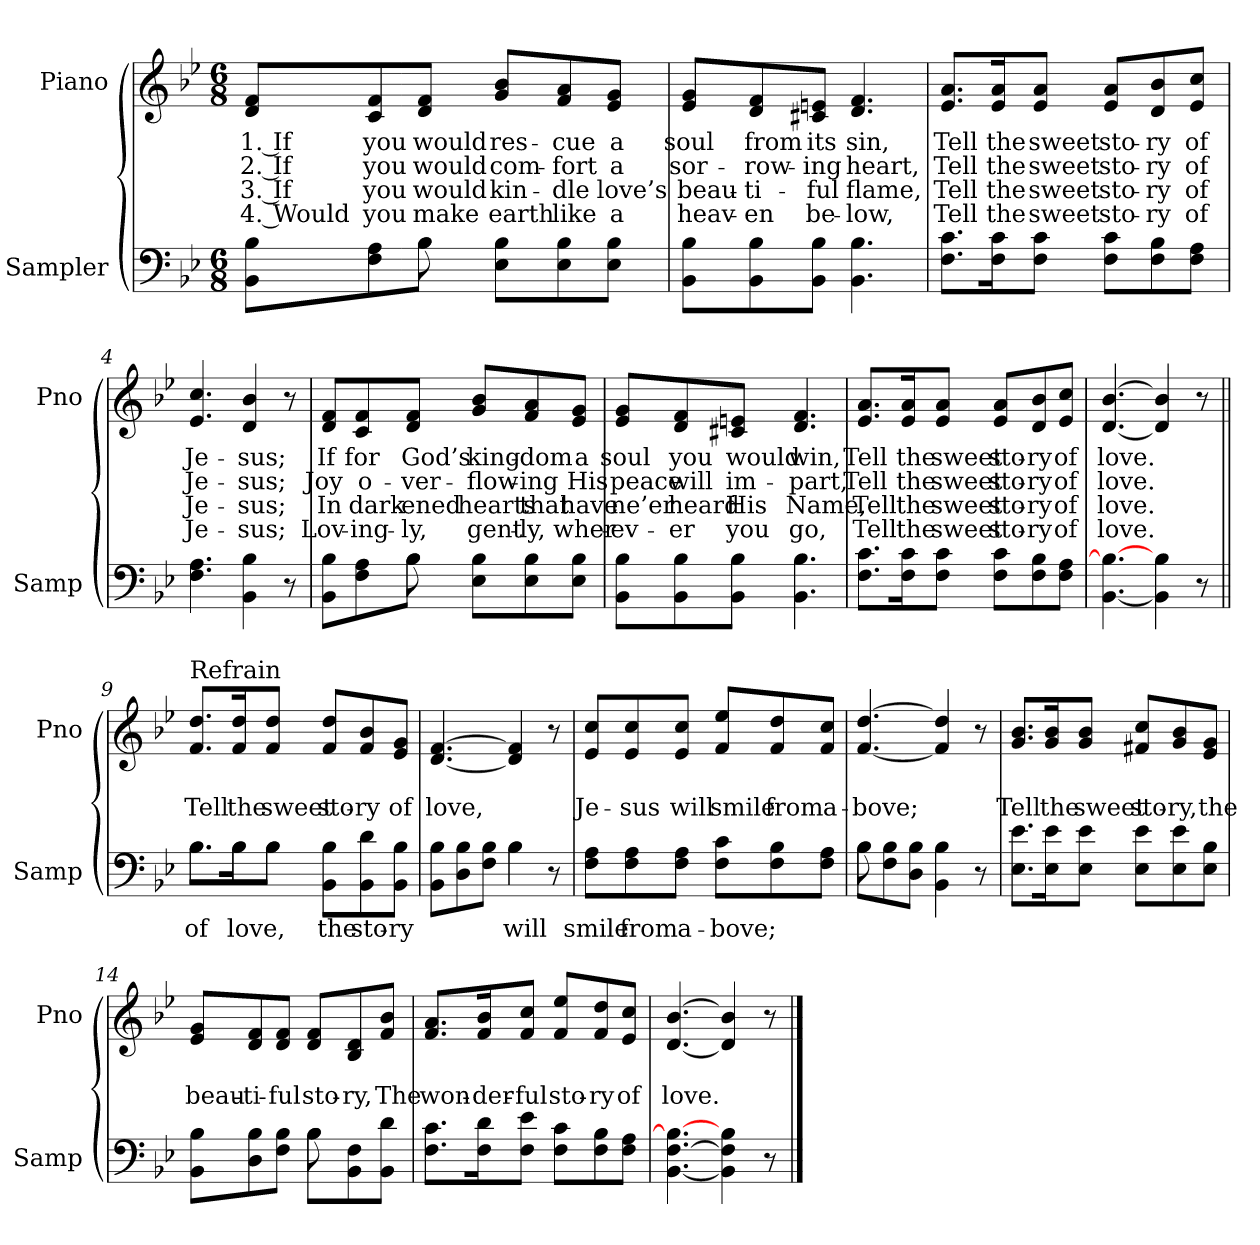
**kern	**text	**kern	**text	**text	**text	**text
*part2	*part2	*part1	*part1	*part1	*part1	*part1
*staff2	*staff2	*staff1	*staff1	*staff1	*staff1	*staff1
*I"Sampler	*	*I"Piano	*	*	*	*
*I'Samp	*	*I'Pno	*	*	*	*
*clefF4	*	*clefG2	*	*	*	*
*k[b-e-]	*	*k[b-e-]	*	*	*	*
*B-:	*	*B-:	*	*	*	*
*M6/8	*	*M6/8	*	*	*	*
=1	=1	=1	=1	=1	=1	=1
*^	*	*	*	*	*	*
8BB-\ 8B-\L	4ryy	.	8d/ 8f/L	1. If	2. If	3. If	4. Would
8F\ 8A\	.	.	8c/ 8f/	you	you	you	you
8B-\J	8B-	.	8d/ 8f/J	would	would	would	make
8E-\ 8B-\L	4.ryy	.	8g/ 8b-/L	res-	com-	kin-	earth
8E-\ 8B-\	.	.	8f/ 8a/	-cue	-fort	-dle	like
8E-\ 8B-\J	.	.	8e-/ 8g/J	a	a	love’s	a
*v	*v	*	*	*	*	*	*
=2	=2	=2	=2	=2	=2	=2
8BB-\ 8B-\L	.	8e-/ 8g/L	soul	sor-	beau-	heav-
8BB-\ 8B-\	.	8d/ 8f/	from	-row-	-ti-	-en
8BB-\ 8B-\J	.	8c#X/ 8en/J	its	-ing	-ful	be-
4.BB- 4.B-	.	4.d 4.f	sin,	heart,	flame,	-low,
=3	=3	=3	=3	=3	=3	=3
8.F\ 8.c\L	.	8.e-/ 8.a/L	Tell	Tell	Tell	Tell
16F\ 16c\K	.	16e-/ 16a/K	the	the	the	the
8F\ 8c\J	.	8e-/ 8a/J	sweet	sweet	sweet	sweet
8F\ 8c\L	.	8e-/ 8a/L	sto-	sto-	sto-	sto-
8F\ 8B-\	.	8d/ 8b-/	-ry	-ry	-ry	-ry
8F\ 8A\J	.	8e-/ 8cc/J	of	of	of	of
=4	=4	=4	=4	=4	=4	=4
4.F 4.A	.	4.e- 4.cc	Je-	Je-	Je-	Je-
4BB- 4B-	.	4d 4b-	-sus;	-sus;	-sus;	-sus;
8r	.	8r	.	.	.	.
=5	=5	=5	=5	=5	=5	=5
*^	*	*	*	*	*	*
8BB-\ 8B-\L	4ryy	.	8d/ 8f/L	If	Joy	In	Lov-
8F\ 8A\	.	.	8c/ 8f/	for	o-	dark-	-ing-
8B-\J	8B-	.	8d/ 8f/J	God’s	-ver-	-ened	-ly,
8E-\ 8B-\L	4.ryy	.	8g/ 8b-/L	king-	-flow-	hearts	gent-
8E-\ 8B-\	.	.	8f/ 8a/	-dom	-ing	that	-ly,
8E-\ 8B-\J	.	.	8e-/ 8g/J	a	His	have	wher-
*v	*v	*	*	*	*	*	*
=6	=6	=6	=6	=6	=6	=6
8BB-\ 8B-\L	.	8e-/ 8g/L	soul	peace	ne’er	-ev-
8BB-\ 8B-\	.	8d/ 8f/	you	will	heard	-er
8BB-\ 8B-\J	.	8c#X/ 8en/J	would	im-	His	you
4.BB- 4.B-	.	4.d 4.f	win,	-part,	Name,	go,
=7	=7	=7	=7	=7	=7	=7
8.F\ 8.c\L	.	8.e-/ 8.a/L	Tell	Tell	Tell	Tell
16F\ 16c\K	.	16e-/ 16a/K	the	the	the	the
8F\ 8c\J	.	8e-/ 8a/J	sweet	sweet	sweet	sweet
8F\ 8c\L	.	8e-/ 8a/L	sto-	sto-	sto-	sto-
8F\ 8B-\	.	8d/ 8b-/	-ry	-ry	-ry	-ry
8F\ 8A\J	.	8e-/ 8cc/J	of	of	of	of
=8	=8	=8	=8	=8	=8	=8
[4.BB- 4.B-_	.	[4.d [4.b-	love.	love.	love.	love.
4BB-] 4B-	.	4d] 4b-]	.	.	.	.
8r	.	8r	.	.	.	.
=9||	=9||	=9||	=9||	=9||	=9||	=9||
*^	*	*	*	*	*	*
!	!	!	!LO:TX:t=Refrain	!	!	!	!
8.B-\L	8.B-\L	of	8.f/ 8.dd/L	.	Tell	.	.
16B-\K	16B-\K	love,	16f/ 16dd/K	.	the	.	.
8B-\J	8B-\J	.	8f/ 8dd/J	.	sweet	.	.
8BB-\ 8B-\L	4.ryy	the	8f/ 8dd/L	.	sto-	.	.
8BB-\ 8d\	.	sto-	8f/ 8b-/	.	-ry	.	.
8BB-\ 8B-\J	.	-ry	8e-/ 8g/J	.	of	.	.
=10	=10	=10	=10	=10	=10	=10	=10
8BB-\ 8B-\L	4.ryy	.	[4.d [4.f	.	love,	.	.
8D\ 8B-\	.	.	.	.	.	.	.
8F\ 8B-\J	.	.	.	.	.	.	.
4B-\	4B-	will	4d] 4f]	.	.	.	.
8r	8ryy	.	8r	.	.	.	.
*v	*v	*	*	*	*	*	*
=11	=11	=11	=11	=11	=11	=11
8F\ 8A\L	smile	8e-/ 8cc/L	.	Je-	.	.
8F\ 8A\	from	8e-/ 8cc/	.	-sus	.	.
8F\ 8A\J	a-	8e-/ 8cc/J	.	will	.	.
8F\ 8c\L	-bove;	8f/ 8ee-/L	.	smile	.	.
8F\ 8B-\	.	8f/ 8dd/	.	from	.	.
8F\ 8A\J	.	8f/ 8cc/J	.	a-	.	.
=12	=12	=12	=12	=12	=12	=12
*^	*	*	*	*	*	*
8B-\L	8B-	.	[4.f [4.dd	.	-bove;	.	.
8F\ 8B-\	2ryy	.	.	.	.	.	.
8D\ 8B-\J	.	.	.	.	.	.	.
4BB- 4B-	.	.	4f] 4dd]	.	.	.	.
8r	8ryy	.	8r	.	.	.	.
*v	*v	*	*	*	*	*	*
=13	=13	=13	=13	=13	=13	=13
8.E-\ 8.e-\L	.	8.g/ 8.b-/L	.	Tell	.	.
16E-\ 16e-\K	.	16g/ 16b-/K	.	the	.	.
8E-\ 8e-\J	.	8g/ 8b-/J	.	sweet	.	.
8E-\ 8e-\L	.	8f#X/ 8cc/L	.	sto-	.	.
8E-\ 8e-\	.	8g/ 8b-/	.	-ry,	.	.
8E-\ 8B-\J	.	8e-/ 8g/J	.	the	.	.
=14	=14	=14	=14	=14	=14	=14
*^	*	*	*	*	*	*
8BB-\ 8B-\L	4.ryy	.	8e-/ 8g/L	.	beau-	.	.
8D\ 8B-\	.	.	8d/ 8f/	.	-ti-	.	.
8F\ 8B-\J	.	.	8d/ 8f/J	.	-ful	.	.
8B-\L	8B-	.	8d/ 8f/L	.	sto-	.	.
8BB-\ 8F\	4ryy	.	8B-/ 8d/	.	-ry,	.	.
8BB-\ 8d\J	.	.	8f/ 8b-/J	.	The	.	.
*v	*v	*	*	*	*	*	*
=15	=15	=15	=15	=15	=15	=15
8.F\ 8.c\L	.	8.f/ 8.a/L	.	won-	.	.
16F\ 16d\K	.	16f/ 16b-/K	.	-der-	.	.
8F\ 8e-\J	.	8f/ 8cc/J	.	-ful	.	.
8F\ 8c\L	.	8f/ 8ee-/L	.	sto-	.	.
8F\ 8B-\	.	8f/ 8dd/	.	-ry	.	.
8F\ 8A\J	.	8e-/ 8cc/J	.	of	.	.
=16	=16	=16	=16	=16	=16	=16
[4.BB- [4.F 4.B-_	.	[4.d [4.b-	.	love.	.	.
4BB-] 4F] 4B-	.	4d] 4b-]	.	.	.	.
8r	.	8r	.	.	.	.
==	==	==	==	==	==	==
*-	*-	*-	*-	*-	*-	*-
